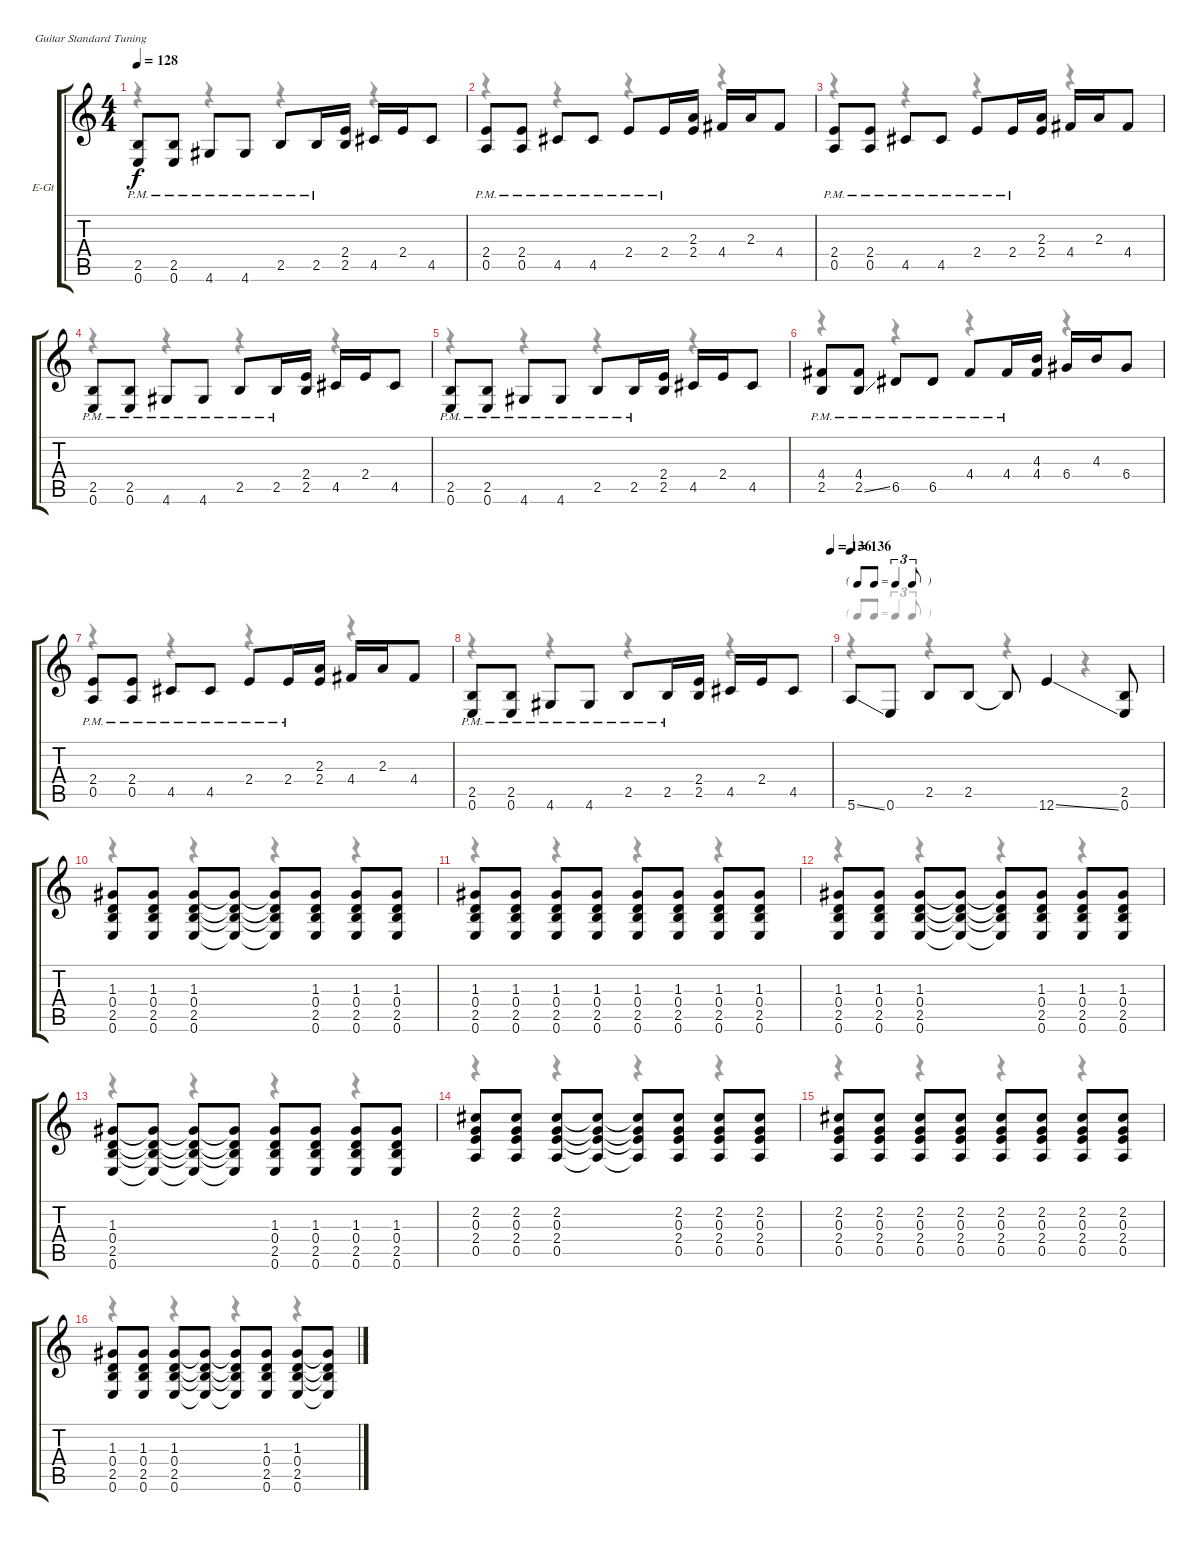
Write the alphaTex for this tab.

\bracketExtendMode groupsimilarinstruments
\firstSystemTrackNameOrientation horizontal
\otherSystemsTrackNameOrientation horizontal
\track ("Track 2" "E-Gt") {instrument electricguitarjazz}
\staff {score tabs}
\tuning (E4 B3 G3 D3 A2 E2)
\voice
\ts (4 4)
\tempo 128
\clef g2
\ks c
(2.5{pm} 0.6{pm}).8{dy f} (2.5{pm} 0.6{pm}).8 4.6{pm}.8 4.6{pm}.8 2.5{pm}.8 2.5{pm}.16 (2.4 2.5).16 4.5.16 2.4.16 4.5.8 |
(2.4{pm} 0.5{pm}).8 (2.4{pm} 0.5{pm}).8 4.5{pm}.8 4.5{pm}.8 2.4{pm}.8 2.4{pm}.16 (2.3 2.4).16 4.4.16 2.3.16 4.4.8 |
(2.4{pm} 0.5{pm}).8 (2.4{pm} 0.5{pm}).8 4.5{pm}.8 4.5{pm}.8 2.4{pm}.8 2.4{pm}.16 (2.3 2.4).16 4.4.16 2.3.16 4.4.8 |
(2.5{pm} 0.6{pm}).8 (2.5{pm} 0.6{pm}).8 4.6{pm}.8 4.6{pm}.8 2.5{pm}.8 2.5{pm}.16 (2.4 2.5).16 4.5.16 2.4.16 4.5.8 |
(2.5{pm} 0.6{pm}).8 (2.5{pm} 0.6{pm}).8 4.6{pm}.8 4.6{pm}.8 2.5{pm}.8 2.5{pm}.16 (2.4 2.5).16 4.5.16 2.4.16 4.5.8 |
(4.4{pm} 2.5{pm}).8 (4.4{pm} 2.5{ss pm}).8 6.5{pm}.8 6.5{pm}.8 4.4{pm}.8 4.4{pm}.16 (4.3 4.4).16 6.4.16 4.3.16 6.4.8 |
(2.4{pm} 0.5{pm}).8 (2.4{pm} 0.5{pm}).8 4.5{pm}.8 4.5{pm}.8 2.4{pm}.8 2.4{pm}.16 (2.3 2.4).16 4.4.16 2.3.16 4.4.8 |
\tempo (136 1)
(2.5{pm} 0.6{pm}).8 (2.5{pm} 0.6{pm}).8 4.6{pm}.8 4.6{pm}.8 2.5{pm}.8 2.5{pm}.16 (2.4 2.5).16 4.5.16 2.4.16 4.5.8 |
\tf triplet8th
\tempo 136
5.6{ss}.8 0.6.8 2.5.8 2.5.8 2.5{t}.8 12.6{ss}.4 (2.5 0.6).8 |
(1.3 0.4 2.5 0.6).8 (1.3 0.4 2.5 0.6).8 (1.3 0.4 2.5 0.6).8 (1.3{t} 0.4{t} 2.5{t} 0.6{t}).8 (1.3{t} 0.4{t} 2.5{t} 0.6{t}).8 (1.3 0.4 2.5 0.6).8 (1.3 0.4 2.5 0.6).8 (1.3 0.4 2.5 0.6).8 |
(1.3 0.4 2.5 0.6).8 (1.3 0.4 2.5 0.6).8 (1.3 0.4 2.5 0.6).8 (1.3 0.4 2.5 0.6).8 (1.3 0.4 2.5 0.6).8 (1.3 0.4 2.5 0.6).8 (1.3 0.4 2.5 0.6).8 (1.3 0.4 2.5 0.6).8 |
(1.3 0.4 2.5 0.6).8 (1.3 0.4 2.5 0.6).8 (1.3 0.4 2.5 0.6).8 (1.3{t} 0.4{t} 2.5{t} 0.6{t}).8 (1.3{t} 0.4{t} 2.5{t} 0.6{t}).8 (1.3 0.4 2.5 0.6).8 (1.3 0.4 2.5 0.6).8 (1.3 0.4 2.5 0.6).8 |
(1.3 0.4 2.5 0.6).8 (1.3{t} 0.4{t} 2.5{t} 0.6{t}).8 (1.3{t} 0.4{t} 2.5{t} 0.6{t}).8 (1.3{t} 0.4{t} 2.5{t} 0.6{t}).8 (1.3 0.4 2.5 0.6).8 (1.3 0.4 2.5 0.6).8 (1.3 0.4 2.5 0.6).8 (1.3 0.4 2.5 0.6).8 |
(2.2 0.3 2.4 0.5).8 (2.2 0.3 2.4 0.5).8 (2.2 0.3 2.4 0.5).8 (2.2{t} 0.3{t} 2.4{t} 0.5{t}).8 (2.2{t} 0.3{t} 2.4{t} 0.5{t}).8 (2.2 0.3 2.4 0.5).8 (2.2 0.3 2.4 0.5).8 (2.2 0.3 2.4 0.5).8 |
(2.2 0.3 2.4 0.5).8 (2.2 0.3 2.4 0.5).8 (2.2 0.3 2.4 0.5).8 (2.2 0.3 2.4 0.5).8 (2.2 0.3 2.4 0.5).8 (2.2 0.3 2.4 0.5).8 (2.2 0.3 2.4 0.5).8 (2.2 0.3 2.4 0.5).8 |
(1.3 0.4 2.5 0.6).8 (1.3 0.4 2.5 0.6).8 (1.3 0.4 2.5 0.6).8 (1.3{t} 0.4{t} 2.5{t} 0.6{t}).8 (1.3{t} 0.4{t} 2.5{t} 0.6{t}).8 (1.3 0.4 2.5 0.6).8 (1.3 0.4 2.5 0.6).8 (1.3{t} 0.4{t} 2.5{t} 0.6{t}).8
\voice
\clef g2
\ottava regular
\simile none
\ks c
r.4{dy mf} r.4 r.4 r.4 |
r.4 r.4 r.4 r.4 |
r.4 r.4 r.4 r.4 |
r.4 r.4 r.4 r.4 |
r.4 r.4 r.4 r.4 |
r.4 r.4 r.4 r.4 |
r.4 r.4 r.4 r.4 |
r.4 r.4 r.4 r.4 |
r.4 r.4 r.4 r.4 |
r.4 r.4 r.4 r.4 |
r.4 r.4 r.4 r.4 |
r.4 r.4 r.4 r.4 |
r.4 r.4 r.4 r.4 |
r.4 r.4 r.4 r.4 |
r.4 r.4 r.4 r.4 |
r.4 r.4 r.4 r.4
